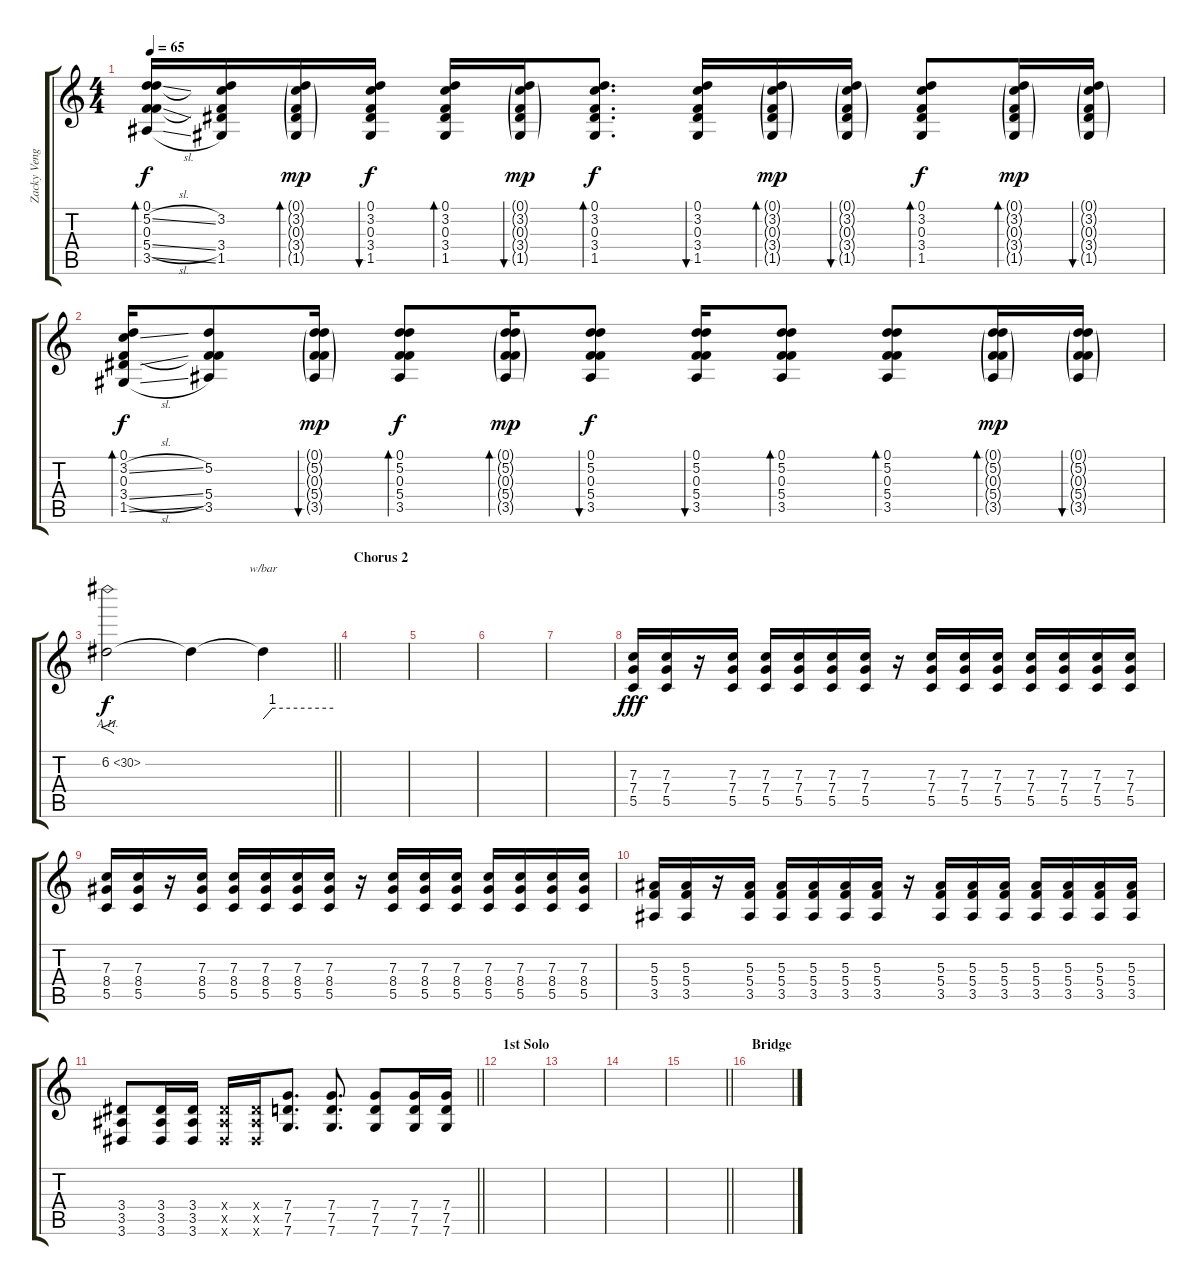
\track ("Zacky Vengeance [Overdubbed Guitar]" "Zacky Veng") {instrument distortionguitar}
\staff {score tabs}
\tuning (D4 A3 F3 C3 G2 C2) {hide}
\ts (4 4)
\tempo 65
\clef g2
\ks c
(0.1 5.2{sl} 0.3 5.4{sl} 3.5{sl}).16{bd 30 dy f} (0.1{t} 3.2 0.3{t} 3.4 1.5).16 (0.1{g} 3.2{g} 0.3{g} 3.4{g} 1.5{g}).16{bd 30 dy mp} (0.1 3.2 0.3 3.4 1.5).16{bu 30 dy f} (0.1 3.2 0.3 3.4 1.5).16{bd 30} (0.1{g} 3.2{g} 0.3{g} 3.4{g} 1.5{g}).16{bu 30 dy mp} (0.1 3.2 0.3 3.4 1.5).8{d bd 30 dy f} (0.1 3.2 0.3 3.4 1.5).16{bu 30} (0.1{g} 3.2{g} 0.3{g} 3.4{g} 1.5{g}).16{bd 30 dy mp} (0.1{g} 3.2{g} 0.3{g} 3.4{g} 1.5{g}).16{bu 30} (0.1 3.2 0.3 3.4 1.5).8{bd 30 dy f} (0.1{g} 3.2{g} 0.3{g} 3.4{g} 1.5{g}).16{bd 30 dy mp} (0.1{g} 3.2{g} 0.3{g} 3.4{g} 1.5{g}).16{bu 30} |
(0.1 3.2{sl} 0.3 3.4{sl} 1.5{sl}).16{bd 30 dy f} (5.2 0.3{t} 5.4 3.5).8 (0.1{g} 5.2{g} 0.3{g} 5.4{g} 3.5{g}).16{bu 30 dy mp} (0.1 5.2 0.3 5.4 3.5).8{bd 30 dy f} (0.1{g} 5.2{g} 0.3{g} 5.4{g} 3.5{g}).16{bd 30 dy mp} (0.1 5.2 0.3 5.4 3.5).8{bu 30 dy f} (0.1 5.2 0.3 5.4 3.5).16{bu 30} (0.1 5.2 0.3 5.4 3.5).8{bd 30} (0.1 5.2 0.3 5.4 3.5).8{bd 30} (0.1{g} 5.2{g} 0.3{g} 5.4{g} 3.5{g}).16{bd 30 dy mp} (0.1{g} 5.2{g} 0.3{g} 5.4{g} 3.5{g}).16{bu 30} |
\barLineRight lightlight
6.2{ah 24}.2{f dy f volume 11 balance 2 instrument distortionguitar} 6.2{t}.4 6.2{t}.4{tbe (custom default 0 0 8 4 60 4)} |
\section ("" "Chorus 2")
|
|
|
|
(7.3 7.4 5.5).16{dy fff instrument overdrivenguitar} (7.3 7.4 5.5).16 r.16 (7.3 7.4 5.5).16 (7.3 7.4 5.5).16 (7.3 7.4 5.5).16 (7.3 7.4 5.5).16 (7.3 7.4 5.5).16 r.16 (7.3 7.4 5.5).16 (7.3 7.4 5.5).16 (7.3 7.4 5.5).16 (7.3 7.4 5.5).16 (7.3 7.4 5.5).16 (7.3 7.4 5.5).16 (7.3 7.4 5.5).16 |
(7.3 8.4 5.5).16 (7.3 8.4 5.5).16 r.16 (7.3 8.4 5.5).16 (7.3 8.4 5.5).16 (7.3 8.4 5.5).16 (7.3 8.4 5.5).16 (7.3 8.4 5.5).16 r.16 (7.3 8.4 5.5).16 (7.3 8.4 5.5).16 (7.3 8.4 5.5).16 (7.3 8.4 5.5).16 (7.3 8.4 5.5).16 (7.3 8.4 5.5).16 (7.3 8.4 5.5).16 |
(5.3 5.4 3.5).16 (5.3 5.4 3.5).16 r.16 (5.3 5.4 3.5).16 (5.3 5.4 3.5).16 (5.3 5.4 3.5).16 (5.3 5.4 3.5).16 (5.3 5.4 3.5).16 r.16 (5.3 5.4 3.5).16 (5.3 5.4 3.5).16 (5.3 5.4 3.5).16 (5.3 5.4 3.5).16 (5.3 5.4 3.5).16 (5.3 5.4 3.5).16 (5.3 5.4 3.5).16 |
\barLineRight lightlight
(3.4 3.5 3.6).8 (3.4 3.5 3.6).16 (3.4 3.5 3.6).16 (3.4{x} 3.5{x} 3.6{x}).16 (3.4{x} 3.5{x} 3.6{x}).16 (7.4 7.5 7.6).8{d} (7.4 7.5 7.6).8{d} (7.4 7.5 7.6).8 (7.4 7.5 7.6).16 (7.4 7.5 7.6).16 |
\section ("" "1st Solo")
|
|
|
\barLineRight lightlight
|
\section ("" "Bridge")
